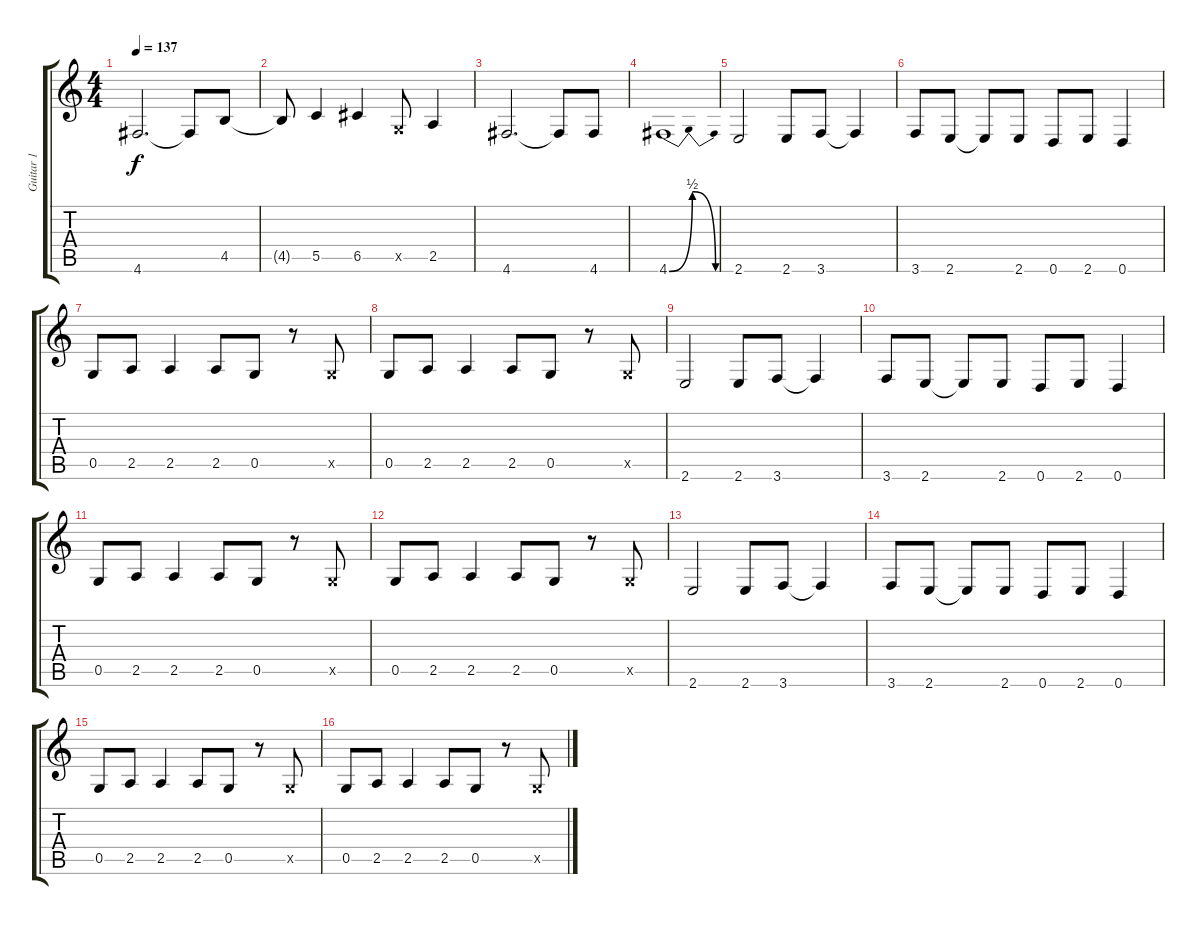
\track ("Guitar 1" "Guitar 1") {instrument overdrivenguitar}
\staff {score tabs}
\tuning (D4 A3 F3 C3 G2 D2) {hide}
\ts (4 4)
\tempo 137
\clef g2
\ks c
4.6.2{d dy f} 4.6{t}.8 4.5.8 |
4.5{t}.8 5.5.4 6.5.4 0.5{x}.8 2.5.4 |
4.6.2{d} 4.6{t}.8 4.6.8 |
4.6{be (bendrelease 0 0 10 2 20 2 60 0)}.1 |
2.6.2 2.6.8 3.6.8 3.6{t}.4 |
3.6.8 2.6.8 2.6{t}.8 2.6.8 0.6.8 2.6.8 0.6.4 |
0.5.8 2.5.8 2.5.4 2.5.8 0.5.8 r.8 0.5{x}.8 |
0.5.8 2.5.8 2.5.4 2.5.8 0.5.8 r.8 0.5{x}.8 |
2.6.2 2.6.8 3.6.8 3.6{t}.4 |
3.6.8 2.6.8 2.6{t}.8 2.6.8 0.6.8 2.6.8 0.6.4 |
0.5.8 2.5.8 2.5.4 2.5.8 0.5.8 r.8 0.5{x}.8 |
0.5.8 2.5.8 2.5.4 2.5.8 0.5.8 r.8 0.5{x}.8 |
2.6.2 2.6.8 3.6.8 3.6{t}.4 |
3.6.8 2.6.8 2.6{t}.8 2.6.8 0.6.8 2.6.8 0.6.4 |
0.5.8 2.5.8 2.5.4 2.5.8 0.5.8 r.8 0.5{x}.8 |
0.5.8 2.5.8 2.5.4 2.5.8 0.5.8 r.8 0.5{x}.8
